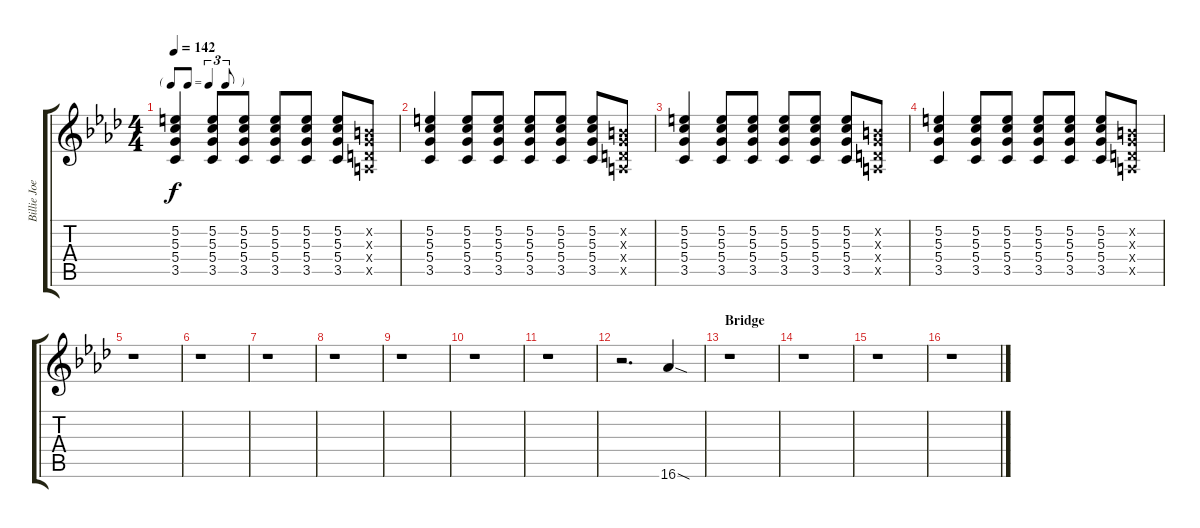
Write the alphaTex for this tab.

\track ("Billie Joe Armstrong (Guitar 2)" "Billie Joe") {instrument distortionguitar}
\staff {score tabs}
\tuning (E4 B3 G3 D3 A2 E2) {hide}
\ts (4 4)
\tf triplet8th
\tempo 142
\clef g2
\ks ab
(5.2 5.3 5.4 3.5).4{dy f} (5.2 5.3 5.4 3.5).8 (5.2 5.3 5.4 3.5).8 (5.2 5.3 5.4 3.5).8 (5.2 5.3 5.4 3.5).8 (5.2 5.3 5.4 3.5).8 (0.2{x} 0.3{x} 0.4{x} 0.5{x}).8 |
(5.2 5.3 5.4 3.5).4 (5.2 5.3 5.4 3.5).8 (5.2 5.3 5.4 3.5).8 (5.2 5.3 5.4 3.5).8 (5.2 5.3 5.4 3.5).8 (5.2 5.3 5.4 3.5).8 (0.2{x} 0.3{x} 0.4{x} 0.5{x}).8 |
(5.2 5.3 5.4 3.5).4 (5.2 5.3 5.4 3.5).8 (5.2 5.3 5.4 3.5).8 (5.2 5.3 5.4 3.5).8 (5.2 5.3 5.4 3.5).8 (5.2 5.3 5.4 3.5).8 (0.2{x} 0.3{x} 0.4{x} 0.5{x}).8 |
(5.2 5.3 5.4 3.5).4 (5.2 5.3 5.4 3.5).8 (5.2 5.3 5.4 3.5).8 (5.2 5.3 5.4 3.5).8 (5.2 5.3 5.4 3.5).8 (5.2 5.3 5.4 3.5).8 (0.2{x} 0.3{x} 0.4{x} 0.5{x}).8 |
r.1 |
r.1 |
r.1 |
r.1 |
r.1 |
r.1 |
r.1 |
r.2{d} 16.6{sod}.4{volume 16} |
\section ("" "Bridge")
r.1{volume 9} |
r.1 |
r.1 |
r.1
